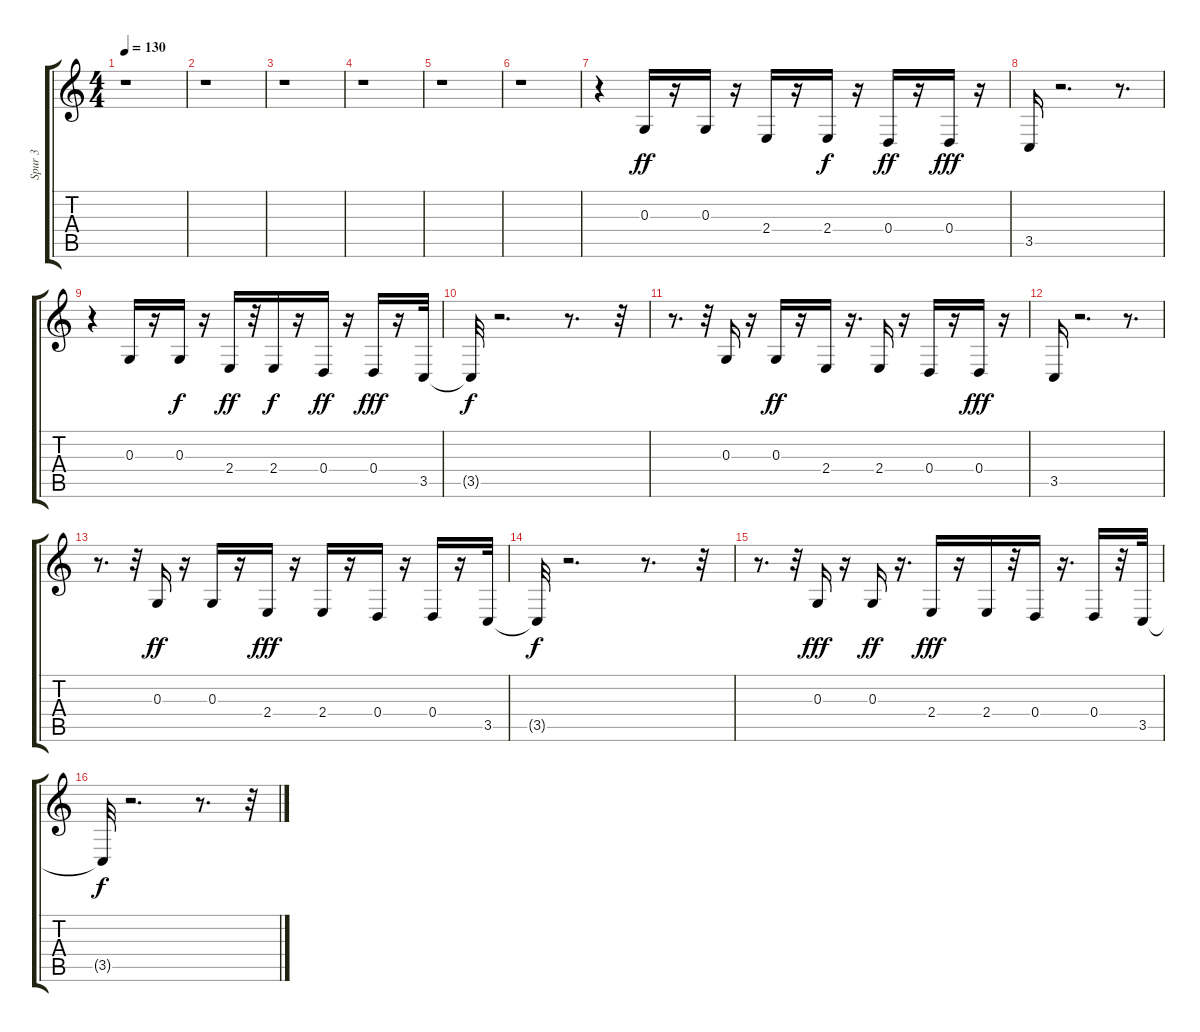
\track ("Spur 3" "Spur 3") {instrument choiraahs}
\staff {score tabs}
\tuning (E4 B3 G3 D3 A2 E2) {hide}
\ts (4 4)
\tempo 130
\clef g2
\ks c
r.1{dy fff} |
r.1 |
r.1 |
r.1 |
r.1 |
r.1 |
r.4 0.3.16{dy ff} r.16 0.3.16 r.16 2.4.16 r.16 2.4.16{dy f} r.16 0.4.16{dy ff} r.16 0.4.16{dy fff} r.16 |
3.5.16 r.2{d} r.8{d} |
r.4 0.3.16 r.16 0.3.16{dy f} r.16 2.4.16{dy ff} r.32 2.4.16{dy f} r.16 0.4.16{dy ff} r.16 0.4.16{dy fff} r.16 3.5.32 |
3.5{t}.32{dy f} r.2{d} r.8{d} r.32 |
r.8{d} r.32 0.3.16 r.16 0.3.16{dy ff} r.16 2.4.16 r.16{d} 2.4.16 r.16 0.4.16 r.16 0.4.16{dy fff} r.16 |
3.5.16 r.2{d} r.8{d} |
r.8{d} r.32 0.3.16{dy ff} r.16 0.3.16 r.16 2.4.16{dy fff} r.16 2.4.16 r.16 0.4.16 r.16 0.4.16 r.16 3.5.32 |
3.5{t}.32{dy f} r.2{d} r.8{d} r.32 |
r.8{d} r.32 0.3.16{dy fff} r.16 0.3.16{dy ff} r.16{d} 2.4.16{dy fff} r.16 2.4.16 r.32 0.4.16 r.16{d} 0.4.16 r.32 3.5.32 |
3.5{t}.32{dy f} r.2{d} r.8{d} r.32
